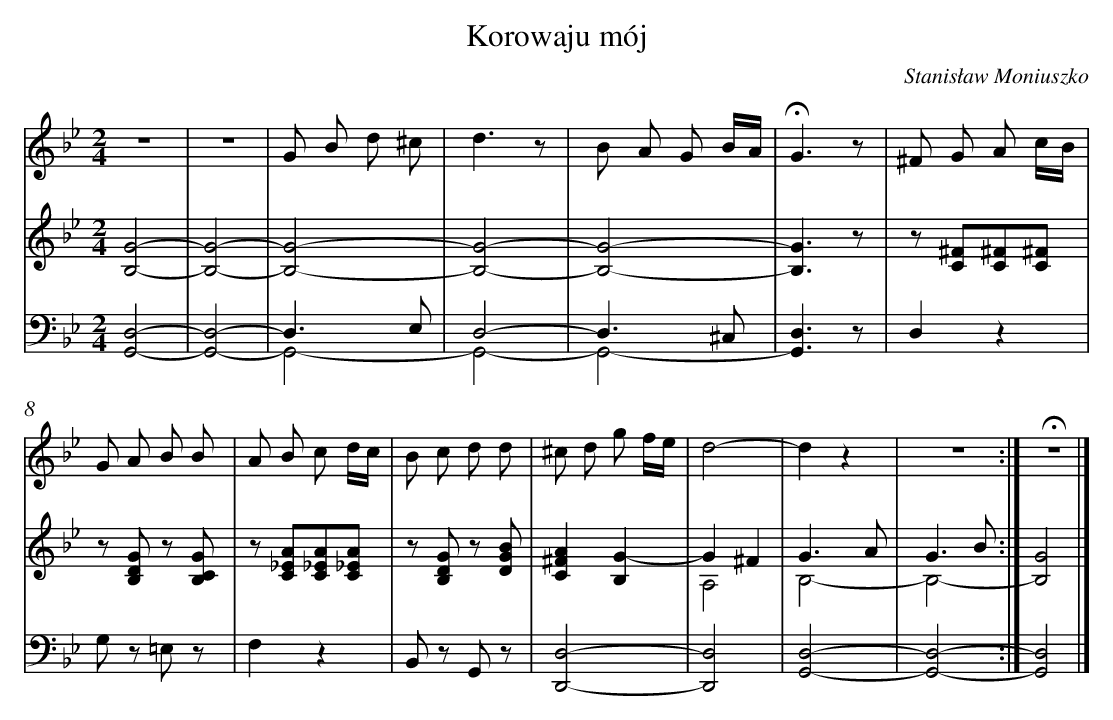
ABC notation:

X:1
T: Korowaju mój
C: Stanisław Moniuszko
L: 1/8
M: 2/4
V: 1 clef=treble
V: 2 clef=treble
V: 3 clef=bass
K: Bb
[V:1] z4 |
[V:2] [G4B,4]- |
[V:3] [D,4G,,4]- |
[V:1] z4 |
[V:2] [G4B,4]- |
[V:3] [D,4G,,4]- |
[V:1] G B d ^c |
[V:2] [G4B,4]- |
[V:3] D,3E, & G,,4- |
[V:1] d3z |
[V:2] [G4B,4]- |
[V:3] D,4- & G,,4- |
[V:1] B A G B/A/ |
[V:2] [G4B,4]- |
[V:3] D,3^C, & G,,4- |
[V:1] !fermata!G3z |
[V:2] [G3B,3]z |
[V:3] [D,3G,,3]z |
[V:1] ^F G A c/B/ |
[V:2] z [^FC][^FC][^FC] |
[V:3] D,2z2 |
[V:1] G A B B |
[V:2] z [GDB,] z [GCB,] |
[V:3] G, z =E, z |
[V:1] A B c d/c/ |
[V:2] z [A_EC][A_EC][A_EC] |
[V:3] F,2z2 |
[V:1] B c d d |
[V:2] z [GDB,] z [BGD] |
[V:3] B,, z G,, z |
[V:1] ^c d g f/e/ |
[V:2] [A2^F2C2][G2-B,2] |
[V:3] [D,4D,,4]- |
[V:1] d4- |
[V:2] G2^F2 & A,4 |
[V:3] [D,4D,,4] |
[V:1] d2z2 |
[V:2] G3A & B,4- |
[V:3] [D,4G,,4]- |
[V:1] z4 :|]
[V:2] G3B & B,4- :|]
[V:3] [D,4G,,4]- :|]
[V:1] !fermata!z4 |]
[V:2] [G4B,4] |]
[V:3] [D,4G,,4] |]
